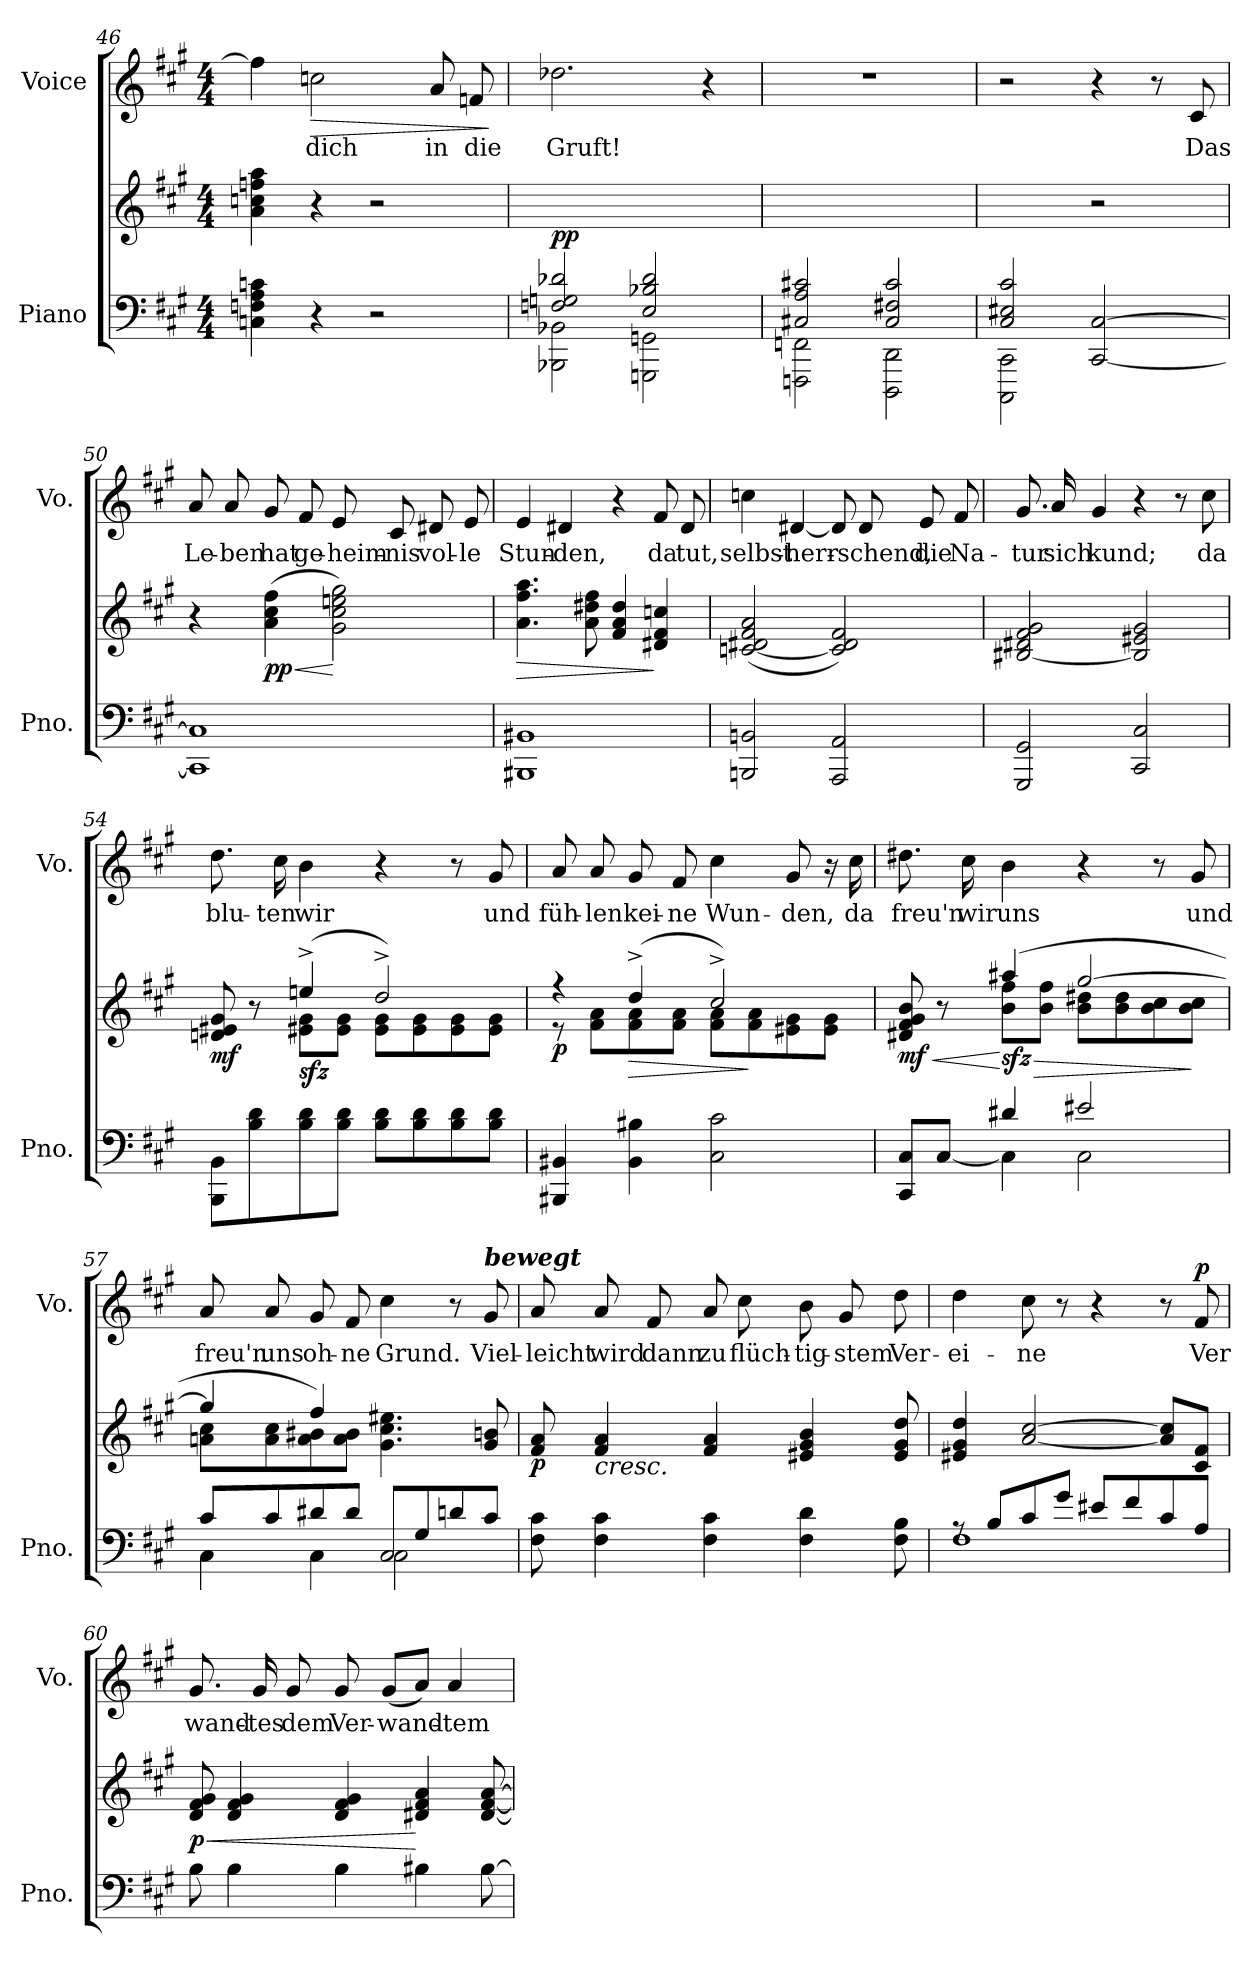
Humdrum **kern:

**kern	**kern	**dynam	**kern	**text	**dynam
*part2	*part2	*part2	*part1	*part1	*part1
*staff3	*staff2	*staff2/3	*staff1	*staff1	*staff1
*I"Piano	*	*	*I"Voice	*	*
*I'Pno.	*	*	*I'Vo.	*	*
*clefF4	*clefG2	*	*clefG2	*	*
*k[f#c#g#]	*k[f#c#g#]	*	*k[f#c#g#]	*	*
*M4/4	*M4/4	*	*M4/4	*	*
=46	=46	=46	=46	=46	=46
4Cn\ 4Fn\ 4A\ 4cn\	4a\ 4ccn\ 4ffn\ 4aa\	.	4ff\]	.	.
!	!	!	!	!LO:LY:b	!LO:HP:b
4r	4r	.	2ccn\	dich	>
2r	2r	.	.	.	.
!	!	!	!	!LO:LY:b	!
.	.	.	8a/	in	.
!	!	!	!	!LO:LY:b	!
.	.	.	8fn/	die	.
.	.	.	.	.	]
=47	=47	=47	=47	=47	=47
*^	*	*	*	*	*
!	!	!	!LO:DY:b	!	!LO:LY:b	!
2Fn/ 2Gn/ 2d-X/	2BBB-X\ 2BB-X\	1ryy	pp	2.dd-X\	Gruft!	.
2E/ 2B-X/ 2d-/	2GGGn\ 2GGn\	.	.	.	.	.
.	.	.	.	4r	.	.
=48	=48	=48	=48	=48	=48	=48
2C#X/ 2A/ 2c#X/	2FFFn\ 2FFn\	1ryy	.	1r	.	.
2C#/ 2F#X/ 2c#/	2DDD\ 2DD\	.	.	.	.	.
!!LO:LB:g=z
=49	=49	=49	=49	=49	=49	=49
2C#/ 2E#X/ 2c#/	2CCC#\ 2CC#\	2ryy	.	2r	.	.
2ryy	[2CC#/ [2C#/	2r	.	4r	.	.
.	.	.	.	8r	.	.
!	!	!	!	!	!LO:LY:b	!
.	.	.	.	8c#/	Das	.
*v	*v	*	*	*	*	*
=50	=50	=50	=50	=50	=50
!	!	!	!	!LO:LY:b	!
1CC#] 1C#]	4r	.	8a/	Le-	.
!	!	!	!	!LO:LY:b	!
.	.	.	8a/	-ben	.
!	!	!LO:HP:b	!	!LO:LY:b	!
!	!	!LO:DY:n=1:b	!	!	!
.	(>4a\ 4cc#\ 4ff#\	< pp	8g#/	hat	.
!	!	!	!	!LO:LY:b	!
.	.	.	8f#/	ge-	.
!	!	!	!	!LO:LY:b	!
.	2g#\ 2cc#\ 2een\ 2gg#\)	[	8e/	-heim-	.
!	!	!	!	!LO:LY:b	!
.	.	.	8c#/	-nis	.
!	!	!	!	!LO:LY:b	!
.	.	.	8d#X/	-vol-	.
!	!	!	!	!LO:LY:b	!
.	.	.	8e/	-le	.
=51	=51	=51	=51	=51	=51
!	!	!LO:HP:b	!	!LO:LY:b	!
1BBB#X 1BB#X	4.a\ 4.ff#\ 4.aa\	>	4e/	Stun-	.
!	!	!	!	!LO:LY:b	!
.	.	.	4d#X/	-den,	.
.	8a\ 8dd#X\ 8ff#\	.	.	.	.
.	4f#/ 4a/ 4dd#/	.	4r	.	.
!	!	!	!	!LO:LY:b	!
.	4d#X/ 4f#/ 4ccn/	]	8f#/	da	.
!	!	!	!	!LO:LY:b	!
.	.	.	8d#/	tut,	.
=52	=52	=52	=52	=52	=52
!	!	!	!	!LO:LY:b	!
2BBBn/ 2BBn/	(>[2cn/ 2d#X/ 2f#/ 2a/	.	4ccn\	selbst-	.
!	!	!	!	!LO:LY:b	!
.	.	.	[4d#X/	-herr-	.
2AAA/ 2AA/	2c/] 2d#/ 2f#/)	.	8d#/]	.	.
!	!	!	!	!LO:LY:b	!
.	.	.	8d#/	-schend,	.
!	!	!	!	!LO:LY:b	!
.	.	.	8e/	die	.
!	!	!	!	!LO:LY:b	!
.	.	.	8f#/	Na-	.
!!LO:LB:g=z
=53	=53	=53	=53	=53	=53
!	!	!	!	!LO:LY:b	!
2GGG#/ 2GG#/	[2B#X/ 2d#X/ 2f#/ 2g#/	.	8.g#/	tur	.
!	!	!	!	!LO:LY:b	!
.	.	.	16a/	sich	.
!	!	!	!	!LO:LY:b	!
.	.	.	4g#/	kund;	.
2CC#/ 2C#/	2B#/] 2e#X/ 2g#/	.	4r	.	.
.	.	.	8r	.	.
!	!	!	!	!LO:LY:b	!
.	.	.	8cc#\	da	.
=54	=54	=54	=54	=54	=54
*	*^	*	*	*	*
!	!	!	!LO:DY:b	!	!LO:LY:b	!
8BBB\ 8BB\L	8dn/ 8e#X/ 8g#/	4ryy	mf	8.dd\	blu-	.
8B\ 8d\	8r	.	.	.	.	.
!	!	!	!	!	!LO:LY:b	!
.	.	.	.	16cc#\	-ten	.
!	!	!	!LO:DY:b	!	!LO:LY:b	!
8B\ 8d\	(>4een^/	8e#X\ 8g#\L	sfz	4b\	wir	.
8B\ 8d\J	.	8e#\ 8g#\J	.	.	.	.
8B\ 8d\L	2dd^/)	8e#\ 8g#\L	.	4r	.	.
8B\ 8d\	.	8e#\ 8g#\	.	.	.	.
8B\ 8d\	.	8e#\ 8g#\	.	8r	.	.
!	!	!	!	!	!LO:LY:b	!
8B\ 8d\J	.	8e#\ 8g#\J	.	8g#/	und	.
=55	=55	=55	=55	=55	=55	=55
!	!	!	!LO:DY:b	!	!LO:LY:b	!
4BBB#X/ 4BB#X/	4r	8r	p	8a/	füh-	.
!	!	!	!	!	!LO:LY:b	!
.	.	8f#\ 8a\L	.	8a/	-len	.
!	!	!	!LO:HP:b	!	!LO:LY:b	!
4BB#\ 4B#X\	(>4dd^/	8f#\ 8a\	>	8g#/	kei-	.
!	!	!	!	!	!LO:LY:b	!
.	.	8f#\ 8a\J	.	8f#/	-ne	.
!	!	!	!	!	!LO:LY:b	!
2C#\ 2c#\	2cc#^/)	8f#\ 8a\L	.	4cc#\	Wun-	.
.	.	8f#\ 8a\	]	.	.	.
!	!	!	!	!	!LO:LY:b	!
.	.	8e#X\ 8g#\	.	8g#/	-den,	.
.	.	8e#\ 8g#\J	.	16r	.	.
!	!	!	!	!	!LO:LY:b	!
.	.	.	.	16cc#\	da	.
!!LO:LB:g=z
=56	=56	=56	=56	=56	=56	=56
*^	*	*	*	*	*	*
!	!	!	!	!LO:HP:b	!	!LO:LY:b	!
!	!	!	!	!LO:DY:n=1:b	!	!	!
8CC#/ 8C#/L	4ryy	8d#X/ 8f#/ 8g#/ 8b/	4ryy	< mf	8.dd#X\	freu'n	.
[8C#/J	.	8r	.	.	.	.	.
!	!	!	!	!	!	!LO:LY:b	!
.	.	.	.	.	16cc#\	wir	.
!	!	!	!	!LO:HP:n=1:b	!	!LO:LY:b	!
!	!	!	!	!LO:DY:n=2:b	!	!	!
4d#X:/	4C#\]	(>4aa#X/	8b\ 8ff#\L	[ > sfz	4b\	uns	.
.	.	.	8b\ 8ff#\J	.	.	.	.
2e#X:/	2C#\	[2gg#/	8b\ 8dd#X\L	.	4r	.	.
.	.	.	8b\ 8dd#\	.	.	.	.
.	.	.	8b\ 8cc#\	.	8r	.	.
!	!	!	!	!	!	!LO:LY:b	!
.	.	.	8b\ 8cc#\J	]	8g#/	und	.
=57	=57	=57	=57	=57	=57	=57	=57
!	!	!	!	!	!	!LO:LY:b	!
8c#/L	4C#\	4gg#/]	8an\ 8cc#\L	.	8a/	freu'n	.
!	!	!	!	!	!	!LO:LY:b	!
8c#/	.	.	8a\ 8cc#\	.	8a/	uns	.
!	!	!	!	!	!	!LO:LY:b	!
8d#X/	4C#\	4ff#/)	8a\ 8b#X\	.	8g#/	oh-	.
!	!	!	!	!	!	!LO:LY:b	!
8d#/J	.	.	8a\ 8b#\J	.	8f#/	-ne	.
!LO:N:head=open	!	!	!	!	!	!LO:LY:b	!
8C#/L	2C#\	4.g#\ 4.cc#\ 4.ee#X\	2ryy	.	4cc#\	Grund.	.
8G#/	.	.	.	.	.	.	.
8dn/	.	.	.	.	8r	.	.
!	!	!	!	!	!LO:TX:a:Bi:t=bewegt	!	!
!	!	!	!	!	!	!LO:LY:b	!
8c#/J	.	8g#/ 8bn/	.	.	8g#/	Viel-	.
*v	*v	*	*	*	*	*	*
*	*v	*v	*	*	*	*
=58	=58	=58	=58	=58	=58
!	!	!LO:DY:b	!	!LO:LY:b	!
8F#\ 8c#\	8f#/ 8a/	p	8a/	-leicht	.
!	!LO:TX:b:i:t=cresc.	!	!	!	!
!	!	!	!	!LO:LY:b	!
4F#\ 4c#\	4f#/ 4a/	.	8a/	wird	.
!	!	!	!	!LO:LY:b	!
.	.	.	8f#/	dann	.
!	!	!	!	!LO:LY:b	!
4F#\ 4c#\	4f#/ 4a/	.	8a/	zu	.
!	!	!	!	!LO:LY:b	!
.	.	.	8cc#\	flüch-	.
!	!	!	!	!LO:LY:b	!
4F#\ 4d\	4e#X/ 4g#/ 4b/	.	8b\	-tig-	.
!	!	!	!	!LO:LY:b	!
.	.	.	8g#/	-stem	.
!	!	!	!	!LO:LY:b	!
8F#\ 8B\	8e#/ 8g#/ 8dd/	.	8dd\	Ver-	.
!!LO:PB:g=z
=59	=59	=59	=59	=59	=59
*^	*	*	*	*	*
!	!	!	!	!	!LO:LY:b	!
8rA	1F#	4e#X/ 4g#/ 4dd/	.	4dd\	-ei-	.
8B/L	.	.	.	.	.	.
!	!	!	!	!	!LO:LY:b	!
8c#/	.	[2a/ [2cc#/	.	8cc#\	-ne	.
8g#/J	.	.	.	8r	.	.
8e#X/L	.	.	.	4r	.	.
8f#/	.	.	.	.	.	.
8c#/	.	8a/] 8cc#/]L	.	8r	.	.
!	!	!	!	!	!LO:LY:b	!LO:DY:a
8A/J	.	8c#/ 8f#/J	.	8f#/	Ver	p
*v	*v	*	*	*	*	*
=60	=60	=60	=60	=60	=60
!	!	!LO:HP:b	!	!LO:LY:b	!
!	!	!LO:DY:n=1:b	!	!	!
8B\	8d/ 8f#/ 8g#/	< p	8.g#/	-wand-	.
4B\	4d/ 4f#/ 4g#/	.	.	.	.
!	!	!	!	!LO:LY:b	!
.	.	.	16g#/	-tes	.
!	!	!	!	!LO:LY:b	!
.	.	.	8g#/	dem	.
!	!	!	!	!LO:LY:b	!
4B\	4d/ 4f#/ 4g#/	.	8g#/	Ver-	.
!	!	!	!	!LO:LY:b	!
.	.	.	(<8g#/L	-wand-	.
4B#X\	4d#X/ 4f#/ 4a/	[	8a/J)	.	.
!	!	!	!	!LO:LY:b	!
.	.	.	4a/	-tem	.
[8B#\	[8d#/ [8f#/ [8a/	.	.	.	.
=	=	=	=	=	=
*-	*-	*-	*-	*-	*-
